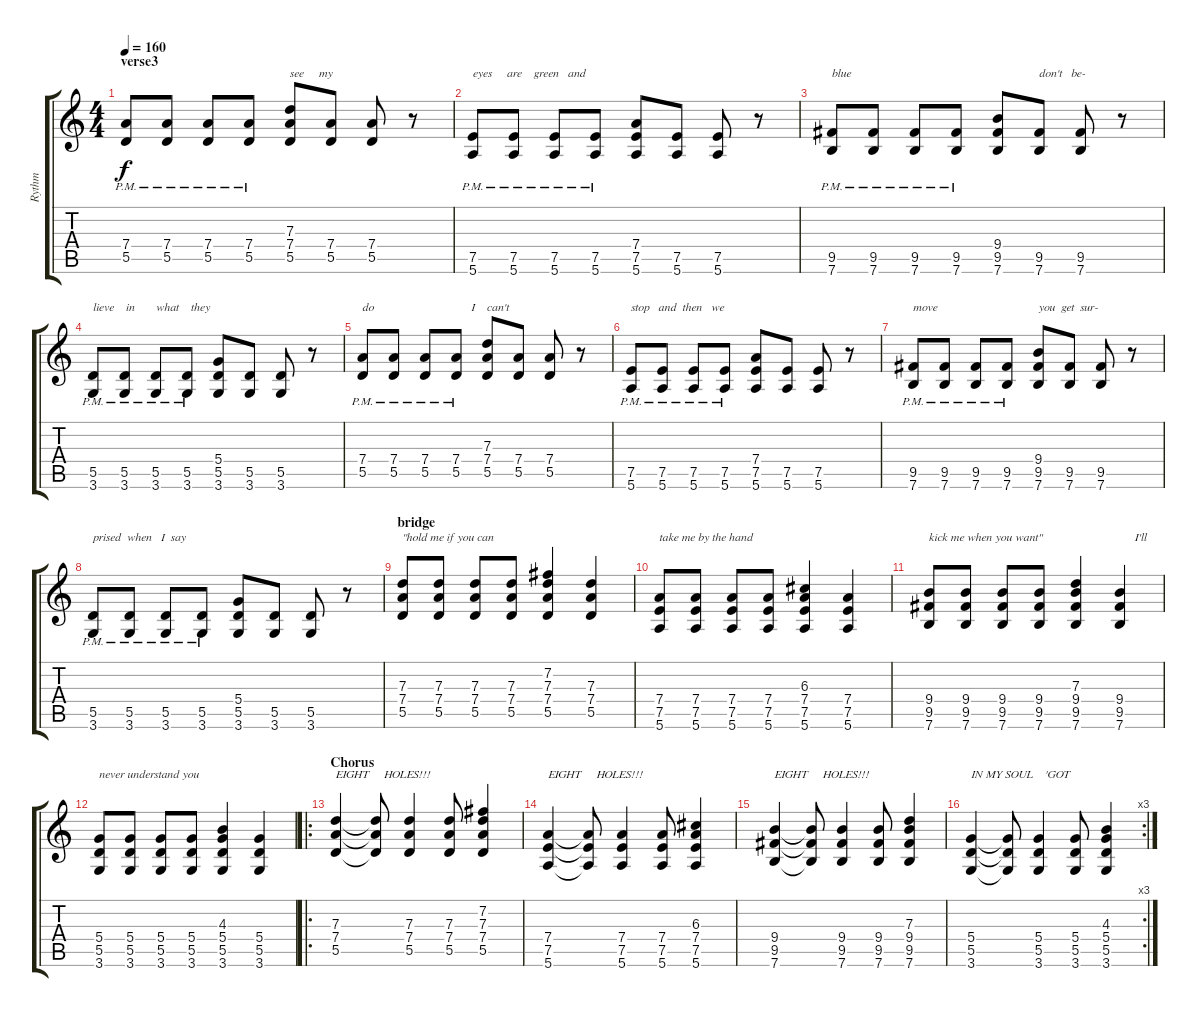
\track ("Rythm" "Rythm") {instrument overdrivenguitar}
\staff {score tabs}
\tuning (E4 B3 G3 D3 A2 E2) {hide}
\ts (4 4)
\section ("" "verse3")
\tempo 160
\clef g2
\ks c
(7.4{pm} 5.5{pm}).8{dy f} (7.4{pm} 5.5{pm}).8 (7.4{pm} 5.5{pm}).8 (7.4{pm} 5.5{pm}).8 (7.3 7.4 5.5).8{txt "see     my"} (7.4 5.5).8 (7.4 5.5).8 r.8 |
(7.5{pm} 5.6{pm}).8{txt "eyes     are    green   and  "} (7.5{pm} 5.6{pm}).8 (7.5{pm} 5.6{pm}).8 (7.5{pm} 5.6{pm}).8 (7.4 7.5 5.6).8 (7.5 5.6).8 (7.5 5.6).8 r.8 |
(9.5{pm} 7.6{pm}).8{txt "blue"} (9.5{pm} 7.6{pm}).8 (9.5{pm} 7.6{pm}).8 (9.5{pm} 7.6{pm}).8 (9.4 9.5 7.6).8 (9.5 7.6).8{txt "don't   be-"} (9.5 7.6).8 r.8 |
(5.5{pm} 3.6{pm}).8{txt "lieve    in       what    they"} (5.5{pm} 3.6{pm}).8 (5.5{pm} 3.6{pm}).8 (5.5{pm} 3.6{pm}).8 (5.4 5.5 3.6).8 (5.5 3.6).8 (5.5 3.6).8 r.8 |
(7.4{pm} 5.5{pm}).8{txt "do"} (7.4{pm} 5.5{pm}).8 (7.4{pm} 5.5{pm}).8 (7.4{pm} 5.5{pm}).8{txt "     I    can't"} (7.3 7.4 5.5).8 (7.4 5.5).8 (7.4 5.5).8 r.8 |
(7.5{pm} 5.6{pm}).8{txt "stop   and  then   we"} (7.5{pm} 5.6{pm}).8 (7.5{pm} 5.6{pm}).8 (7.5{pm} 5.6{pm}).8 (7.4 7.5 5.6).8 (7.5 5.6).8 (7.5 5.6).8 r.8 |
(9.5{pm} 7.6{pm}).8{txt "move"} (9.5{pm} 7.6{pm}).8 (9.5{pm} 7.6{pm}).8 (9.5{pm} 7.6{pm}).8 (9.4 9.5 7.6).8{txt "you  get  sur-"} (9.5 7.6).8 (9.5 7.6).8 r.8 |
(5.5{pm} 3.6{pm}).8{txt "prised  when   I  say"} (5.5{pm} 3.6{pm}).8 (5.5{pm} 3.6{pm}).8 (5.5{pm} 3.6{pm}).8 (5.4 5.5 3.6).8 (5.5 3.6).8 (5.5 3.6).8 r.8 |
\section ("" "bridge")
(7.3 7.4 5.5).8{txt "\"hold me if you can"} (7.3 7.4 5.5).8 (7.3 7.4 5.5).8 (7.3 7.4 5.5).8 (7.2 7.3 7.4 5.5).4 (7.3 7.4 5.5).4 |
(7.4 7.5 5.6).8{txt "take me by the hand"} (7.4 7.5 5.6).8 (7.4 7.5 5.6).8 (7.4 7.5 5.6).8 (6.3 7.4 7.5 5.6).4 (7.4 7.5 5.6).4 |
(9.4 9.5 7.6).8{txt "kick me when you want\""} (9.4 9.5 7.6).8 (9.4 9.5 7.6).8 (9.4 9.5 7.6).8 (7.3 9.4 9.5 7.6).4 (9.4 9.5 7.6).4{txt "     I'll"} |
(5.4 5.5 3.6).8{txt "never understand you"} (5.4 5.5 3.6).8 (5.4 5.5 3.6).8 (5.4 5.5 3.6).8 (4.3 5.4 5.5 3.6).4 (5.4 5.5 3.6).4 |
\ro
\section ("" "Chorus")
(7.3 7.4 5.5).4{txt "EIGHT     HOLES!!!"} (7.3{t} 7.4{t} 5.5{t}).8 (7.3 7.4 5.5).4 (7.3 7.4 5.5).8 (7.2 7.3 7.4 5.5).4 |
(7.4 7.5 5.6).4{txt "EIGHT     HOLES!!!"} (7.4{t} 7.5{t} 5.6{t}).8 (7.4 7.5 5.6).4 (7.4 7.5 5.6).8 (6.3 7.4 7.5 5.6).4 |
(9.4 9.5 7.6).4{txt "EIGHT     HOLES!!!"} (9.4{t} 9.5{t} 7.6{t}).8 (9.4 9.5 7.6).4 (9.4 9.5 7.6).8 (7.3 9.4 9.5 7.6).4 |
\rc 3
(5.4 5.5 3.6).4{txt "IN MY SOUL    'GOT"} (5.4{t} 5.5{t} 3.6{t}).8 (5.4 5.5 3.6).4 (5.4 5.5 3.6).8 (4.3 5.4 5.5 3.6).4
